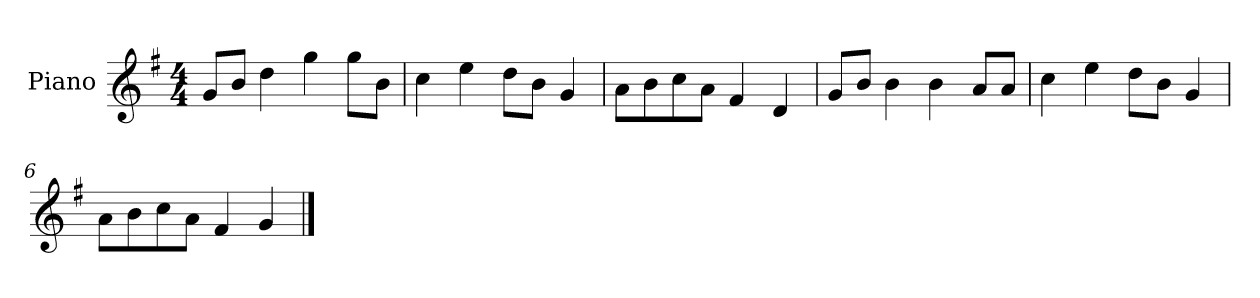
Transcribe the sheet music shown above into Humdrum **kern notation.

**kern
*part1
*staff1
*I"Piano
*I'P-no
*clefG2
*k[f#]
*M4/4
*MM90
=1
8g/L
8b/J
4dd\
4gg\
8gg\L
8b\J
=2
4cc\
4ee\
8dd\L
8b\J
4g/
=3
8a\L
8b\
8cc\
8a\J
4f#/
4d/
=4
8g/L
8b/J
4b\
4b\
8a/L
8a/J
=5
4cc\
4ee\
8dd\L
8b\J
4g/
=6
8a\L
8b\
8cc\
8a\J
4f#/
4g/
==
*-
